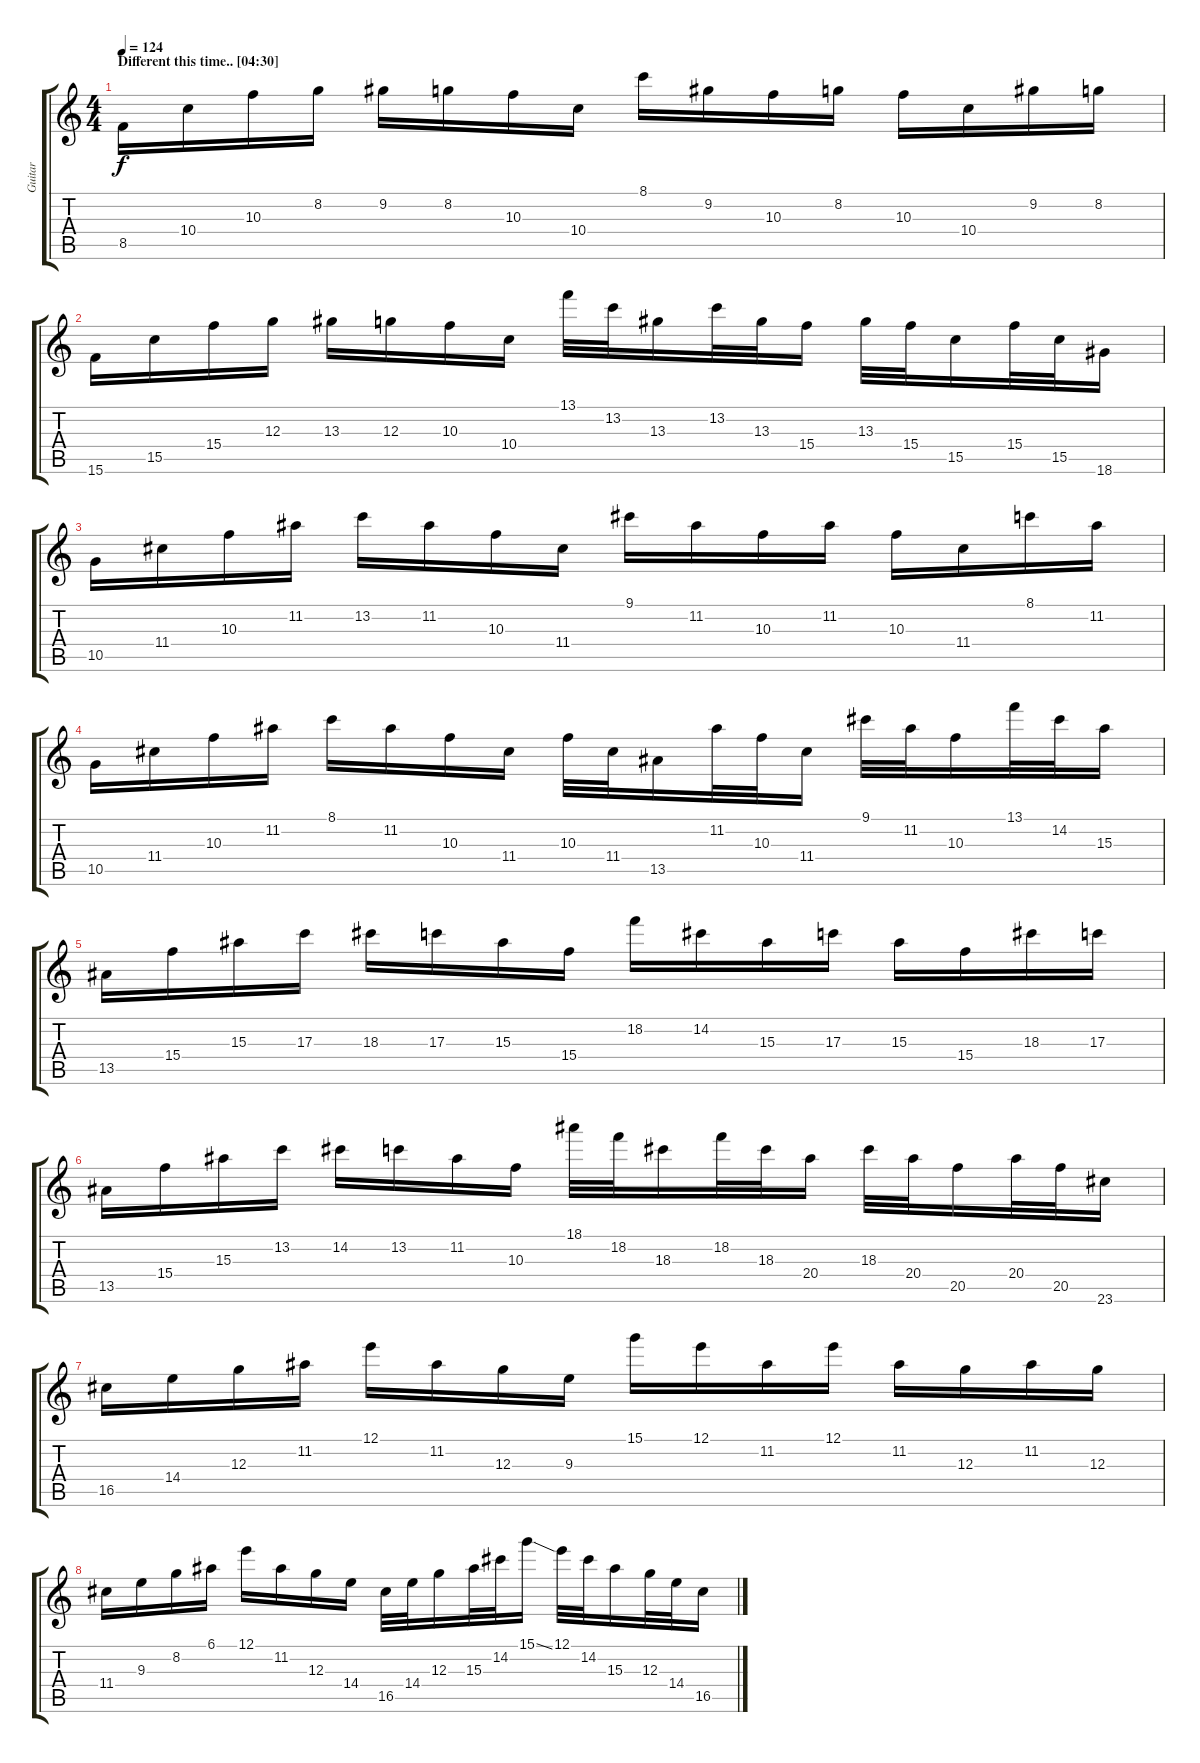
\track ("Guitar" "Guitar") {instrument distortionguitar}
\staff {score tabs}
\tuning (E4 B3 G3 D3 A2 D2) {hide}
\ts (4 4)
\section ("" "Different this time.. [04:30]")
\tempo 124
\clef g2
\ks c
8.5.16{dy f} 10.4.16 10.3.16 8.2.16 9.2.16 8.2.16 10.3.16 10.4.16 8.1.16 9.2.16 10.3.16 8.2.16 10.3.16 10.4.16 9.2.16 8.2.16 |
15.6.16 15.5.16 15.4.16 12.3.16 13.3.16 12.3.16 10.3.16 10.4.16 13.1.32 13.2.32 13.3.16 13.2.32 13.3.32 15.4.16 13.3.32 15.4.32 15.5.16 15.4.32 15.5.32 18.6.16 |
10.5.16 11.4.16 10.3.16 11.2.16 13.2.16 11.2.16 10.3.16 11.4.16 9.1.16 11.2.16 10.3.16 11.2.16 10.3.16 11.4.16 8.1.16 11.2.16 |
10.5.16 11.4.16 10.3.16 11.2.16 8.1.16 11.2.16 10.3.16 11.4.16 10.3.32 11.4.32 13.5.16 11.2.32 10.3.32 11.4.16 9.1.32 11.2.32 10.3.16 13.1.32 14.2.32 15.3.16 |
13.5.16 15.4.16 15.3.16 17.3.16 18.3.16 17.3.16 15.3.16 15.4.16 18.2.16 14.2.16 15.3.16 17.3.16 15.3.16 15.4.16 18.3.16 17.3.16 |
13.5.16 15.4.16 15.3.16 13.2.16 14.2.16 13.2.16 11.2.16 10.3.16 18.1.32 18.2.32 18.3.16 18.2.32 18.3.32 20.4.16 18.3.32 20.4.32 20.5.16 20.4.32 20.5.32 23.6.16 |
16.5.16 14.4.16 12.3.16 11.2.16 12.1.16 11.2.16 12.3.16 9.3.16 15.1.16 12.1.16 11.2.16 12.1.16 11.2.16 12.3.16 11.2.16 12.3.16 |
11.4.16 9.3.16 8.2.16 6.1.16 12.1.16 11.2.16 12.3.16 14.4.16 16.5.32 14.4.32 12.3.16 15.3.32 14.2.32 15.1{ss}.16 12.1.32 14.2.32 15.3.16 12.3.32 14.4.32 16.5.16
